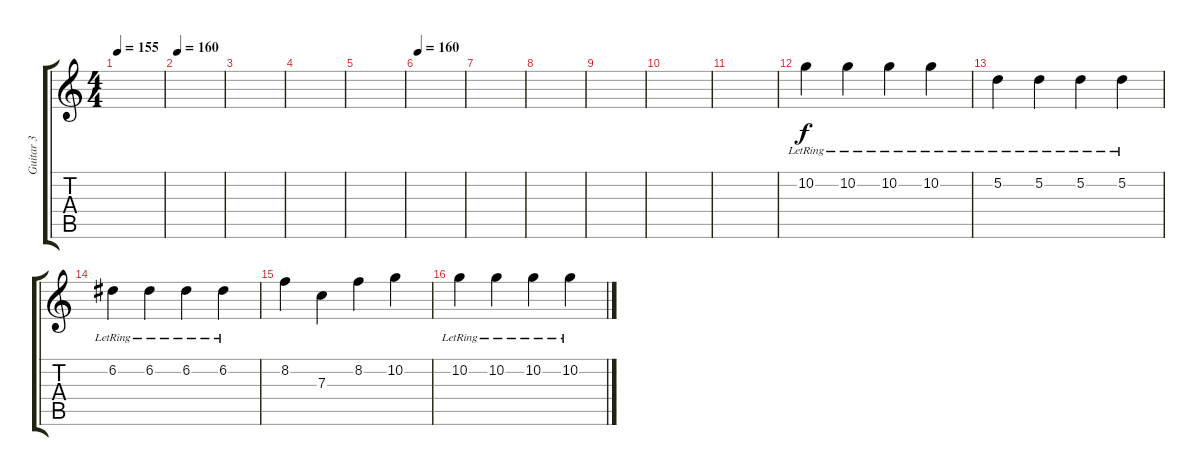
\track ("Guitar 3" "Guitar 3") {instrument overdrivenguitar}
\staff {score tabs}
\tuning (D4 A3 F3 C3 G2 C2) {hide}
\ts (4 4)
\tempo 155
\clef g2
\ks c
|
\tempo 160
|
|
|
|
\tempo 160
|
|
|
|
|
|
10.2{lr}.4 10.2{lr}.4 10.2{lr}.4 10.2{lr}.4 |
5.2{lr}.4 5.2{lr}.4 5.2{lr}.4 5.2{lr}.4 |
6.2{lr}.4 6.2{lr}.4 6.2{lr}.4 6.2{lr}.4 |
8.2.4 7.3.4 8.2.4 10.2.4 |
10.2{lr}.4 10.2{lr}.4 10.2{lr}.4 10.2{lr}.4
